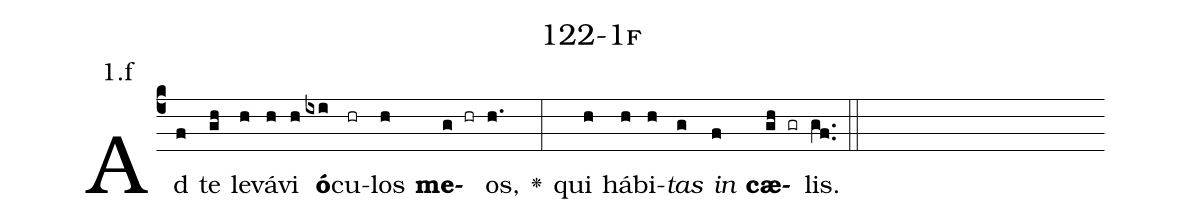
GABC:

name: 122-1f;
annotation: 1.f;
%%
(c4)Ad(f) te(gh) le(h)vá(h)vi(h) <b>ó</b>(ixi)cu(hr)los(h) <b>me</b>(g hr)os,(h.) <v>\greheightstar</v>(:) qui(h) há(h)bi(h)<i>tas</i>(g) <i>in</i>(f) <b>cæ</b>(gh gr)lis.(gf..) (::)


%E(h) u(h) o(g) u(f) a(gh) e.(gf..) (::)
